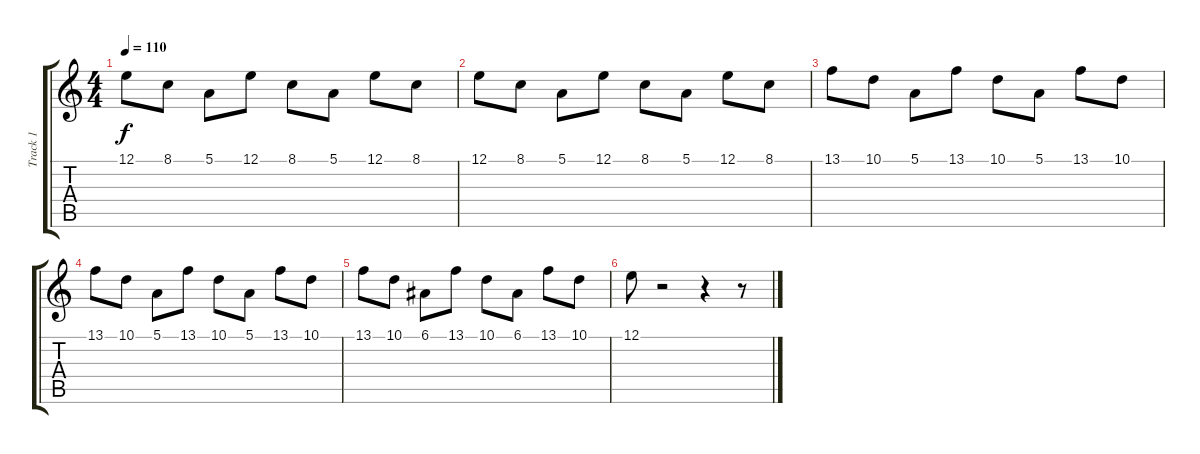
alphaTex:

\track ("Track 1" "Track 1") {instrument lead8bassandlead}
\staff {score tabs}
\tuning (E4 B3 G3 D3 A2 E2) {hide}
\ts (4 4)
\tempo 110
\clef g2
\ks c
12.1.8{dy f} 8.1.8 5.1.8 12.1.8 8.1.8 5.1.8 12.1.8 8.1.8 |
12.1.8 8.1.8 5.1.8 12.1.8 8.1.8 5.1.8 12.1.8 8.1.8 |
13.1.8 10.1.8 5.1.8 13.1.8 10.1.8 5.1.8 13.1.8 10.1.8 |
13.1.8 10.1.8 5.1.8 13.1.8 10.1.8 5.1.8 13.1.8 10.1.8 |
13.1.8 10.1.8 6.1.8 13.1.8 10.1.8 6.1.8 13.1.8 10.1.8 |
12.1.8 r.2 r.4 r.8
